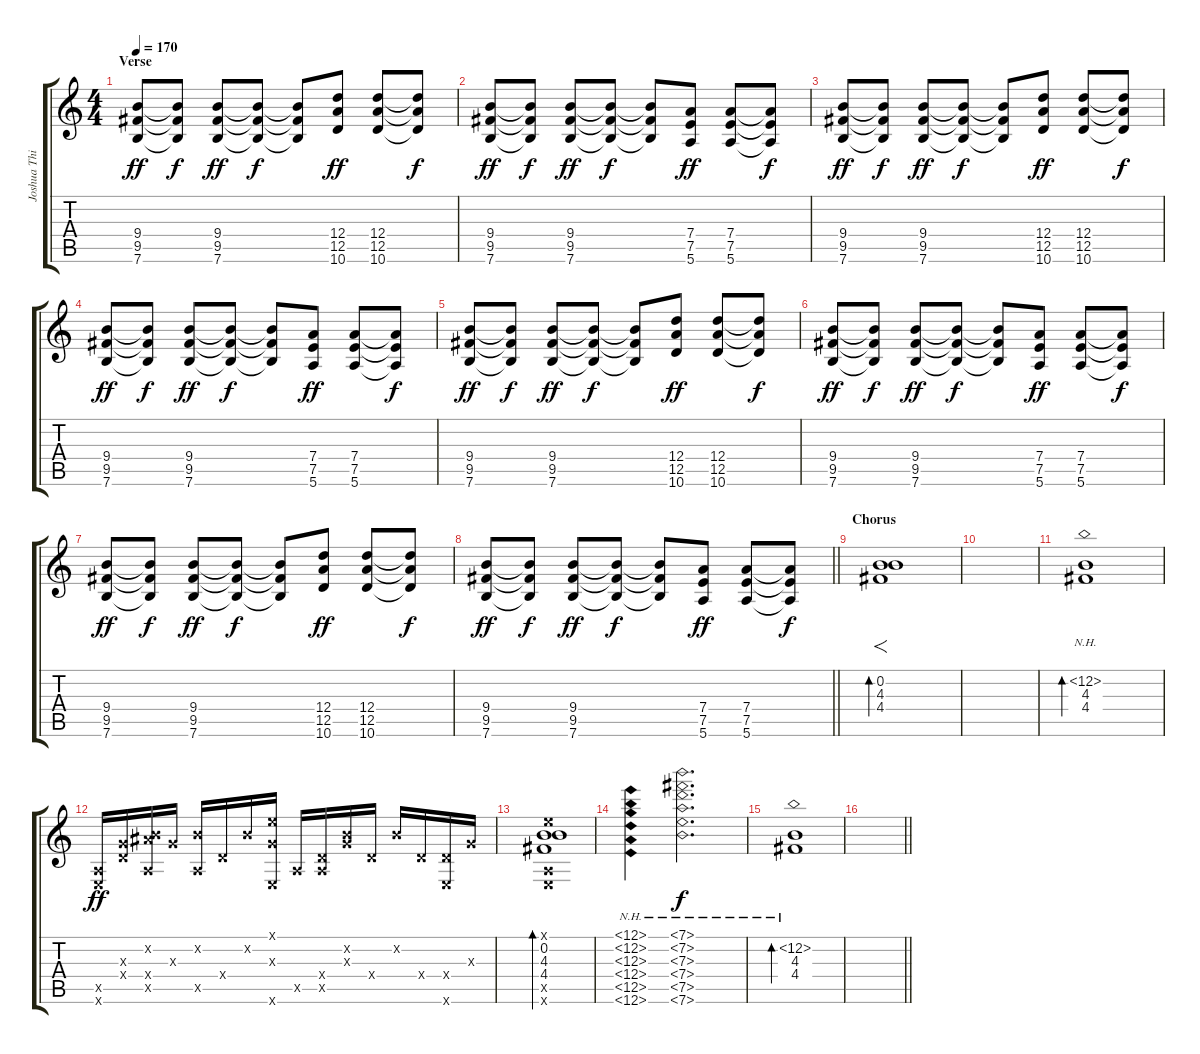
\track ("Joshua Third" "Joshua Thi") {instrument distortionguitar}
\staff {score tabs}
\tuning (E4 B3 G3 D3 A2 E2) {hide}
\ts (4 4)
\section ("" "Verse")
\tempo 170
\clef g2
\ks c
(9.4 9.5 7.6).8{dy ff} (9.4{t} 9.5{t} 7.6{t}).8{dy f} (9.4 9.5 7.6).8{dy ff} (9.4{t} 9.5{t} 7.6{t}).8{dy f} (9.4{t} 9.5{t} 7.6{t}).8 (12.4 12.5 10.6).8{dy ff} (12.4 12.5 10.6).8 (12.4{t} 12.5{t} 10.6{t}).8{dy f} |
(9.4 9.5 7.6).8{dy ff} (9.4{t} 9.5{t} 7.6{t}).8{dy f} (9.4 9.5 7.6).8{dy ff} (9.4{t} 9.5{t} 7.6{t}).8{dy f} (9.4{t} 9.5{t} 7.6{t}).8 (7.4 7.5 5.6).8{dy ff} (7.4 7.5 5.6).8 (7.4{t} 7.5{t} 5.6{t}).8{dy f} |
(9.4 9.5 7.6).8{dy ff} (9.4{t} 9.5{t} 7.6{t}).8{dy f} (9.4 9.5 7.6).8{dy ff} (9.4{t} 9.5{t} 7.6{t}).8{dy f} (9.4{t} 9.5{t} 7.6{t}).8 (12.4 12.5 10.6).8{dy ff} (12.4 12.5 10.6).8 (12.4{t} 12.5{t} 10.6{t}).8{dy f} |
(9.4 9.5 7.6).8{dy ff} (9.4{t} 9.5{t} 7.6{t}).8{dy f} (9.4 9.5 7.6).8{dy ff} (9.4{t} 9.5{t} 7.6{t}).8{dy f} (9.4{t} 9.5{t} 7.6{t}).8 (7.4 7.5 5.6).8{dy ff} (7.4 7.5 5.6).8 (7.4{t} 7.5{t} 5.6{t}).8{dy f} |
(9.4 9.5 7.6).8{dy ff} (9.4{t} 9.5{t} 7.6{t}).8{dy f} (9.4 9.5 7.6).8{dy ff} (9.4{t} 9.5{t} 7.6{t}).8{dy f} (9.4{t} 9.5{t} 7.6{t}).8 (12.4 12.5 10.6).8{dy ff} (12.4 12.5 10.6).8 (12.4{t} 12.5{t} 10.6{t}).8{dy f} |
(9.4 9.5 7.6).8{dy ff} (9.4{t} 9.5{t} 7.6{t}).8{dy f} (9.4 9.5 7.6).8{dy ff} (9.4{t} 9.5{t} 7.6{t}).8{dy f} (9.4{t} 9.5{t} 7.6{t}).8 (7.4 7.5 5.6).8{dy ff} (7.4 7.5 5.6).8 (7.4{t} 7.5{t} 5.6{t}).8{dy f} |
(9.4 9.5 7.6).8{dy ff} (9.4{t} 9.5{t} 7.6{t}).8{dy f} (9.4 9.5 7.6).8{dy ff} (9.4{t} 9.5{t} 7.6{t}).8{dy f} (9.4{t} 9.5{t} 7.6{t}).8 (12.4 12.5 10.6).8{dy ff} (12.4 12.5 10.6).8 (12.4{t} 12.5{t} 10.6{t}).8{dy f} |
\barLineRight lightlight
(9.4 9.5 7.6).8{dy ff} (9.4{t} 9.5{t} 7.6{t}).8{dy f} (9.4 9.5 7.6).8{dy ff} (9.4{t} 9.5{t} 7.6{t}).8{dy f} (9.4{t} 9.5{t} 7.6{t}).8 (7.4 7.5 5.6).8{dy ff} (7.4 7.5 5.6).8 (7.4{t} 7.5{t} 5.6{t}).8{dy f} |
\section ("" "Chorus")
(0.2 4.3 4.4).1{f bd 60} |
|
(12.2{nh} 4.3 4.4).1{bd 60} |
(0.5{x} 0.6{x}).16{dy ff} (0.3{x} 0.4{x}).16 (0.2{x} 8.4{x} 0.5{x}).16 0.3{x}.16 (0.2{x} 0.5{x}).16 0.4{x}.16 0.2{x}.16 (0.1{x} 0.3{x} 0.6{x}).16 0.5{x}.16 (0.4{x} 0.5{x}).16 (0.2{x} 0.3{x}).16 0.4{x}.16 0.2{x}.16 0.4{x}.16 (0.4{x} 0.6{x}).16 0.3{x}.16 |
(0.1{x} 0.2 4.3 4.4 0.5{x} 0.6{x}).1{bd 60} |
(12.1{nh} 12.2{nh} 12.3{nh} 12.4{nh} 12.5{nh} 12.6{nh}).4 (7.1{nh} 7.2{nh} 7.3{nh} 7.4{nh} 7.5{nh} 7.6{nh}).2{d dy f} |
(12.2{nh} 4.3 4.4).1{bd 60} |
\barLineRight lightlight
